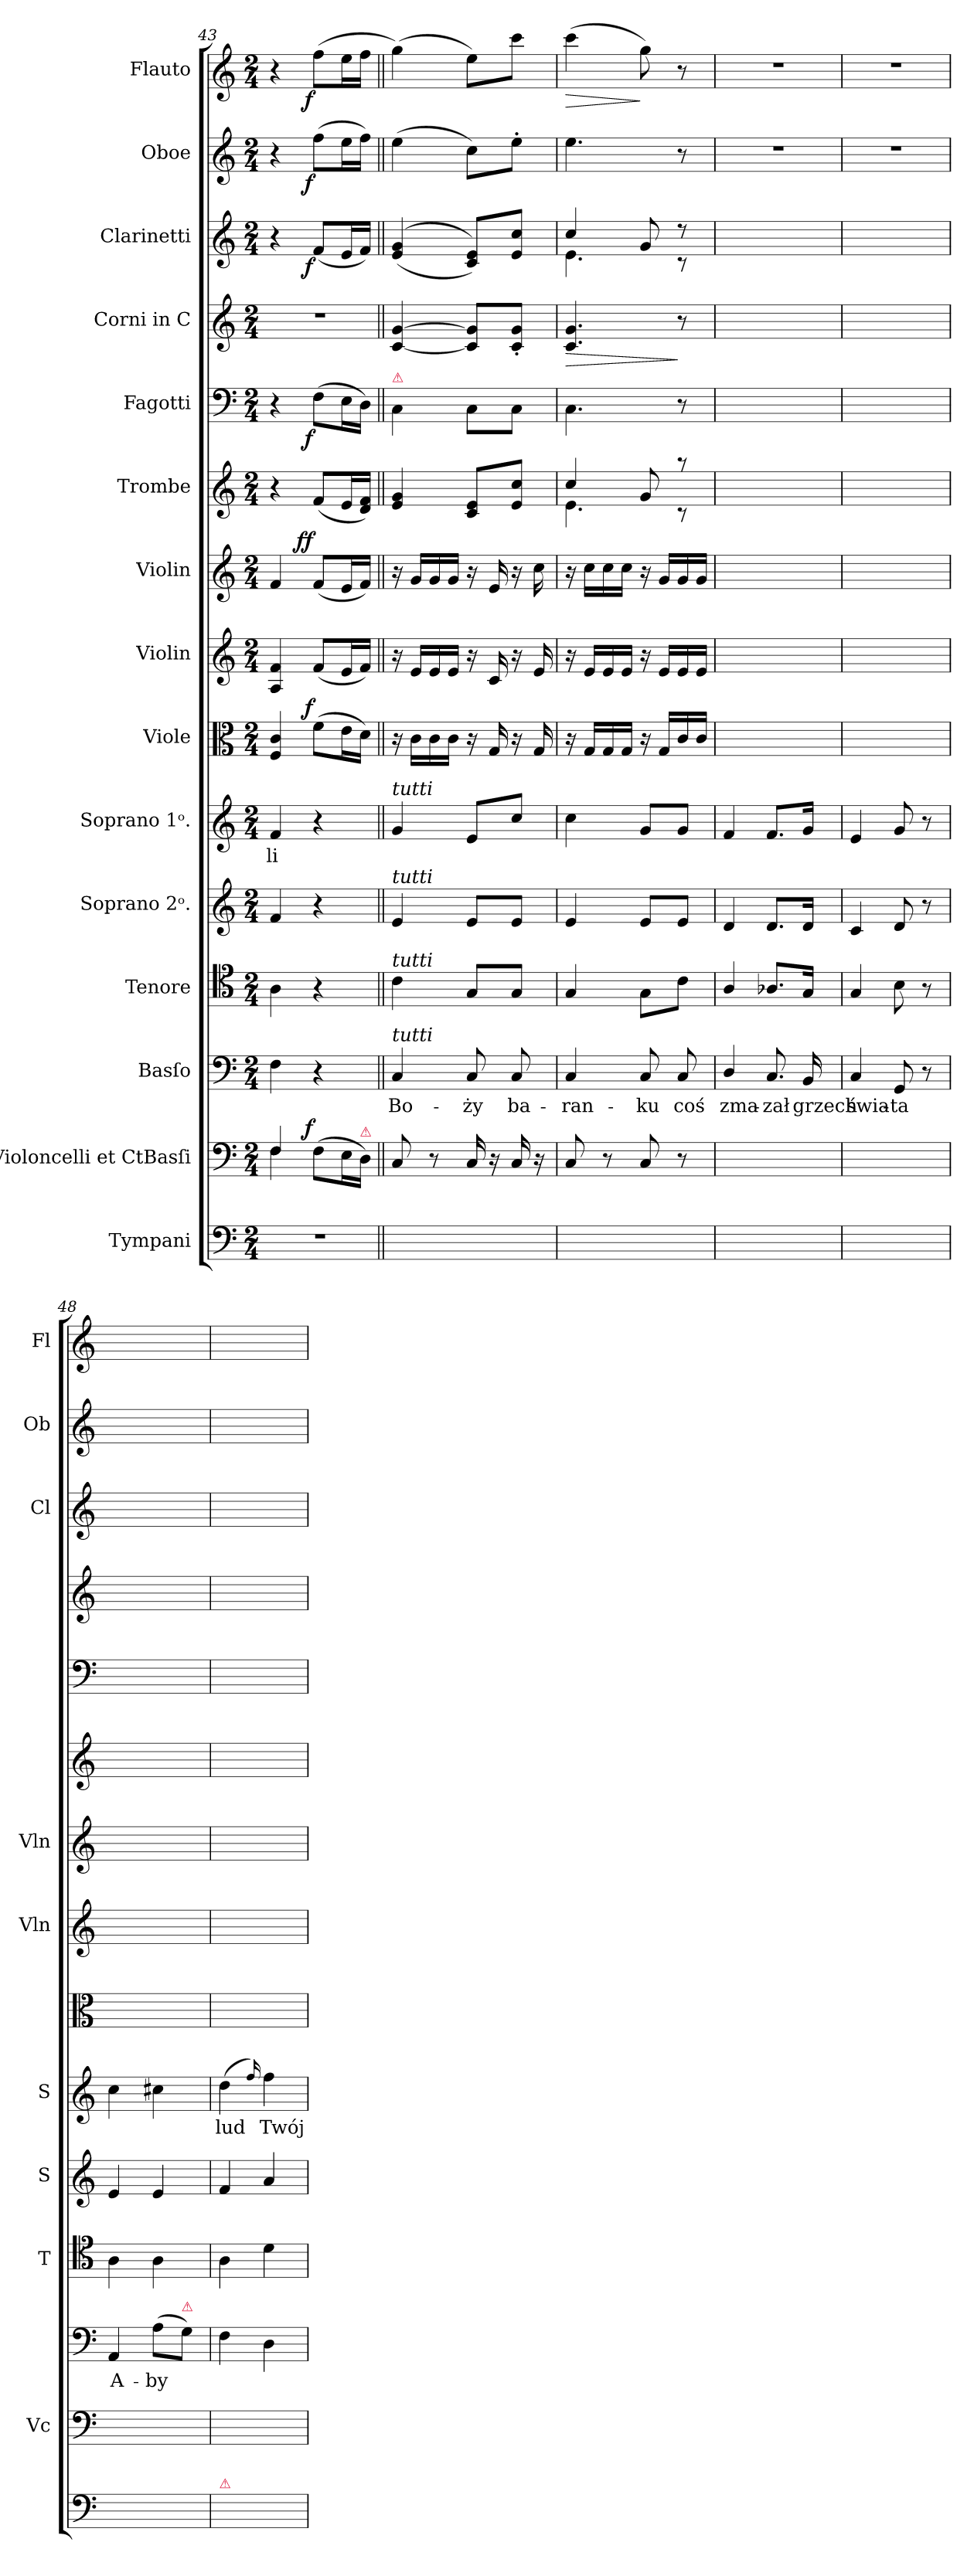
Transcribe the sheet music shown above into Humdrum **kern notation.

**kern	**kern	**dynam	**kern	**text	**kern	**kern	**kern	**text	**kern	**dynam	**kern	**kern	**dynam	**kern	**kern	**dynam	**kern	**dynam	**kern	**dynam	**kern	**dynam	**kern	**dynam
*part15	*part14	*part14	*part13	*part13	*part12	*part11	*part10	*part10	*part9	*part9	*part8	*part7	*part7	*part6	*part5	*part5	*part4	*part4	*part3	*part3	*part2	*part2	*part1	*part1
*staff15	*staff14	*staff14	*staff13	*staff13	*staff12	*staff11	*staff10	*staff10	*staff9	*staff9	*staff8	*staff7	*staff7	*staff6	*staff5	*staff5	*staff4	*staff4	*staff3	*staff3	*staff2	*staff2	*staff1	*staff1
*I"Tympani	*I"Violoncelli et CtBasſi	*	*I"Basſo	*	*I"Tenore	*I"Soprano 2ᵒ.	*I"Soprano 1ᵒ.	*	*I"Viole	*	*I"Violin	*I"Violin	*	*I"Trombe	*I"Fagotti	*	*I"Corni in C	*	*I"Clarinetti	*	*I"Oboe	*	*I"Flauto	*
*	*I'Vc	*	*	*	*I'T	*I'S	*I'S	*	*	*	*I'Vln	*I'Vln	*	*	*	*	*	*	*I'Cl	*	*I'Ob	*	*I'Fl	*
*clefF4	*clefF4	*	*clefF4	*	*clefC4	*clefG2	*clefG2	*	*clefC3	*	*clefG2	*clefG2	*	*clefG2	*clefF4	*	*clefG2	*	*clefG2	*	*clefG2	*	*clefG2	*
*k[]	*k[]	*	*k[]	*	*k[]	*k[]	*k[]	*	*k[]	*	*k[]	*k[]	*	*k[]	*k[]	*	*k[]	*	*k[]	*	*k[]	*	*k[]	*
*C:	*C:	*	*C:	*	*C:	*C:	*C:	*	*C:	*	*C:	*C:	*	*C:	*C:	*	*C:	*	*C:	*	*C:	*	*C:	*
*M2/4	*M2/4	*	*M2/4	*	*M2/4	*M2/4	*M2/4	*	*M2/4	*	*M2/4	*M2/4	*	*M2/4	*M2/4	*	*M2/4	*	*M2/4	*	*M2/4	*	*M2/4	*
=43	=43	=43	=43	=43	=43	=43	=43	=43	=43	=43	=43	=43	=43	=43	=43	=43	=43	=43	=43	=43	=43	=43	=43	=43
*	*^	*	*	*	*	*	*	*	*	*	*	*	*	*	*	*	*	*	*	*	*	*	*	*
2r	4F/	4F\	.	4F\	.	4A\	4f/	4f/	-li	4F/ 4c/	.	4A/ 4f/	4f/	.	4r	4r	.	2r	.	4r	.	4r	.	4r	.
!	!	!	!LO:DY:a:rj	!	!	!	!	!	!	!	!LO:DY:a:rj	!	!	!LO:DY:a:rj	!	!	!	!	!	!	!	!	!	!	!
!	!	!	!	!	!	!	!	!	!	!	!	!	!	!LO:DY:n=1:rj	!	!	!LO:DY:rj	!	!	!	!LO:DY:rj	!	!LO:DY:rj	!	!LO:DY:rj
.	(8F\L	4ryy	f	4r	.	4r	4r	4r	.	(8f\L	f	(8f/L	(8f/L	f f	(8f/L	(8F\L	f	.	.	(8f/L	f	(8ff\L	f	(8ff\L	f
.	16E\L	.	.	.	.	.	.	.	.	16e\L	.	16e/L	16e/L	.	16e/L	16E\L	.	.	.	16e/L	.	16ee\L	.	16ee\L	.
!	!LO:TX:a:color=crimson:t=⚠	!	!	!	!	!	!	!	!	!	!	!	!	!	!	!	!	!	!	!	!	!	!	!	!
.	16D\JJ)	.	.	.	.	.	.	.	.	16d\JJ)	.	16f/JJ)	16f/JJ)	.	16d/ 16f/JJ)	16D\JJ)	.	.	.	16f/JJ)	.	16ff\JJ)	.	16ff\JJ	.
*	*v	*v	*	*	*	*	*	*	*	*	*	*	*	*	*	*	*	*	*	*	*	*	*	*	*
=44||	=44||	=44||	=44||	=44||	=44||	=44||	=44||	=44||	=44||	=44||	=44||	=44||	=44||	=44||	=44||	=44||	=44||	=44||	=44||	=44||	=44||	=44||	=44||	=44||
!	!	!	!	!	!	!	!	!	!	!	!	!	!	!	!LO:TX:a:color=crimson:t=⚠	!	!	!	!	!	!	!	!	!
!	!	!	!	!	!	!	!LO:TX:a:i:t=tutti	!	!	!	!	!	!	!	!	!	!	!	!	!	!	!	!	!
!	!	!	!	!	!	!LO:TX:a:i:t=tutti	!	!	!	!	!	!	!	!	!	!	!	!	!	!	!	!	!	!
!	!	!	!	!	!LO:TX:a:i:t=tutti	!	!	!	!	!	!	!	!	!	!	!	!	!	!	!	!	!	!	!
!	!	!	!LO:TX:a:i:t=tutti	!	!	!	!	!	!	!	!	!	!	!	!	!	!	!	!	!	!	!	!	!
2ryy	8C/	.	4C/	Bo-	4c\	4e/	4g/	.	16r	.	16r	16r	.	4e/ 4g/	4C\	.	[4c/ [4g/	.	(<(>4e/ 4g/	.	(4ee\	.	(4gg\)	.
.	.	.	.	.	.	.	.	.	16c\LL	.	16e/LL	16g/LL	.	.	.	.	.	.	.	.	.	.	.	.
.	8r	.	.	.	.	.	.	.	16c\	.	16e/	16g/	.	.	.	.	.	.	.	.	.	.	.	.
.	.	.	.	.	.	.	.	.	16c\JJ	.	16e/JJ	16g/JJ	.	.	.	.	.	.	.	.	.	.	.	.
.	16C/	.	8C/	-ży	8G/L	8e/L	8e/L	.	16r	.	16r	16r	.	8c/ 8e/L	8C\L	.	8c]/ 8g]/L	.	8c/ 8e/L))	.	8cc\L)	.	8ee\L)	.
.	16r	.	.	.	.	.	.	.	16G/	.	16c/	16e/	.	.	.	.	.	.	.	.	.	.	.	.
.	16C/	.	8C/	ba-	8G/J	8e/J	8cc/J	.	16r	.	16r	16r	.	8e/ 8cc/J	8C\J	.	8c'/ 8g'/J	.	8e/ 8cc/J	.	8ee'\J	.	8ccc\J	.
.	16r	.	.	.	.	.	.	.	16G/	.	16e/	16cc\	.	.	.	.	.	.	.	.	.	.	.	.
=45	=45	=45	=45	=45	=45	=45	=45	=45	=45	=45	=45	=45	=45	=45	=45	=45	=45	=45	=45	=45	=45	=45	=45	=45
*	*	*	*	*	*	*	*	*	*	*	*	*	*	*^	*	*	*	*	*	*	*	*	*	*
!	!	!	!	!	!	!	!	!	!	!	!	!	!	!	!	!	!	!	!LO:HP:b	!	!	!	!	!	!LO:HP:b
*	*	*	*	*	*	*	*	*	*	*	*	*	*	*	*	*	*	*	*	*^	*	*	*	*	*
2ryy	8C/	.	4C/	-ran-	4G/	4e/	4cc\	.	16r	.	16r	16r	.	4cc/	4.e\	4.C\	.	4.c/ 4.g/	>	4cc/	4.e\	.	4.ee\	.	(4ccc\	>
.	.	.	.	.	.	.	.	.	16G/LL	.	16e/LL	16cc\LL	.	.	.	.	.	.	.	.	.	.	.	.	.	.
.	8r	.	.	.	.	.	.	.	16G/	.	16e/	16cc\	.	.	.	.	.	.	.	.	.	.	.	.	.	.
.	.	.	.	.	.	.	.	.	16G/JJ	.	16e/JJ	16cc\JJ	.	.	.	.	.	.	.	.	.	.	.	.	.	.
.	8C/	.	8C/	-ku	8G\L	8e/L	8g/L	.	16r	.	16r	16r	.	8g/	.	.	.	.	.	8g/	.	.	.	.	8gg\)	]
.	.	.	.	.	.	.	.	.	16G/LL	.	16e/LL	16g/LL	.	.	.	.	.	.	.	.	.	.	.	.	.	.
.	8r	.	8C/	coś	8c\J	8e/J	8g/J	.	16c/	.	16e/	16g/	.	8raa	8r	8r	.	8r	]	8rdd	8r	.	8r	.	8r	.
.	.	.	.	.	.	.	.	.	16c/JJ	.	16e/JJ	16g/JJ	.	.	.	.	.	.	.	.	.	.	.	.	.	.
*	*	*	*	*	*	*	*	*	*	*	*	*	*	*v	*v	*	*	*	*	*v	*v	*	*	*	*	*
=46	=46	=46	=46	=46	=46	=46	=46	=46	=46	=46	=46	=46	=46	=46	=46	=46	=46	=46	=46	=46	=46	=46	=46	=46
2ryy	2ryy	.	4D/	zma-	4A/	4d/	4f/	.	2ryy	.	2ryy	2ryy	.	2ryy	2ryy	.	2ryy	.	2ryy	.	2r	.	2r	.
.	.	.	8.C/	-zał	8.A-X/L	8.d/L	8.f/L	.	.	.	.	.	.	.	.	.	.	.	.	.	.	.	.	.
.	.	.	16BB/	grzech	16G/Jk	16d/Jk	16g/Jk	.	.	.	.	.	.	.	.	.	.	.	.	.	.	.	.	.
=47	=47	=47	=47	=47	=47	=47	=47	=47	=47	=47	=47	=47	=47	=47	=47	=47	=47	=47	=47	=47	=47	=47	=47	=47
2ryy	2ryy	.	4C/	świa-	4G/	4c/	4e/	.	2ryy	.	2ryy	2ryy	.	2ryy	2ryy	.	2ryy	.	2ryy	.	2r	.	2r	.
.	.	.	8GG/	-ta	8B\	8d/	8g/	.	.	.	.	.	.	.	.	.	.	.	.	.	.	.	.	.
.	.	.	8r	.	8r	8r	8r	.	.	.	.	.	.	.	.	.	.	.	.	.	.	.	.	.
=48	=48	=48	=48	=48	=48	=48	=48	=48	=48	=48	=48	=48	=48	=48	=48	=48	=48	=48	=48	=48	=48	=48	=48	=48
2ryy	2ryy	.	4AA/	A-	4A\	4e/	4cc\	.	2ryy	.	2ryy	2ryy	.	2ryy	2ryy	.	2ryy	.	2ryy	.	2ryy	.	2ryy	.
.	.	.	(8A\L	-by	4A\	4e/	4cc#X\	.	.	.	.	.	.	.	.	.	.	.	.	.	.	.	.	.
!	!	!	!LO:TX:a:color=crimson:t=⚠	!	!	!	!	!	!	!	!	!	!	!	!	!	!	!	!	!	!	!	!	!
.	.	.	8G\J)	.	.	.	.	.	.	.	.	.	.	.	.	.	.	.	.	.	.	.	.	.
=49	=49	=49	=49	=49	=49	=49	=49	=49	=49	=49	=49	=49	=49	=49	=49	=49	=49	=49	=49	=49	=49	=49	=49	=49
!LO:TX:a:color=crimson:t=⚠	!	!	!	!	!	!	!	!	!	!	!	!	!	!	!	!	!	!	!	!	!	!	!	!
2ryy	2ryy	.	4F\	.	4A\	4f/	(<4dd\	lud	2ryy	.	2ryy	2ryy	.	2ryy	2ryy	.	2ryy	.	2ryy	.	2ryy	.	2ryy	.
.	.	.	.	.	.	.	16qqff/)	.	.	.	.	.	.	.	.	.	.	.	.	.	.	.	.	.
.	.	.	4D\	.	4d\	4a/	4ff\	Twój	.	.	.	.	.	.	.	.	.	.	.	.	.	.	.	.
=	=	=	=	=	=	=	=	=	=	=	=	=	=	=	=	=	=	=	=	=	=	=	=	=
*-	*-	*-	*-	*-	*-	*-	*-	*-	*-	*-	*-	*-	*-	*-	*-	*-	*-	*-	*-	*-	*-	*-	*-	*-
